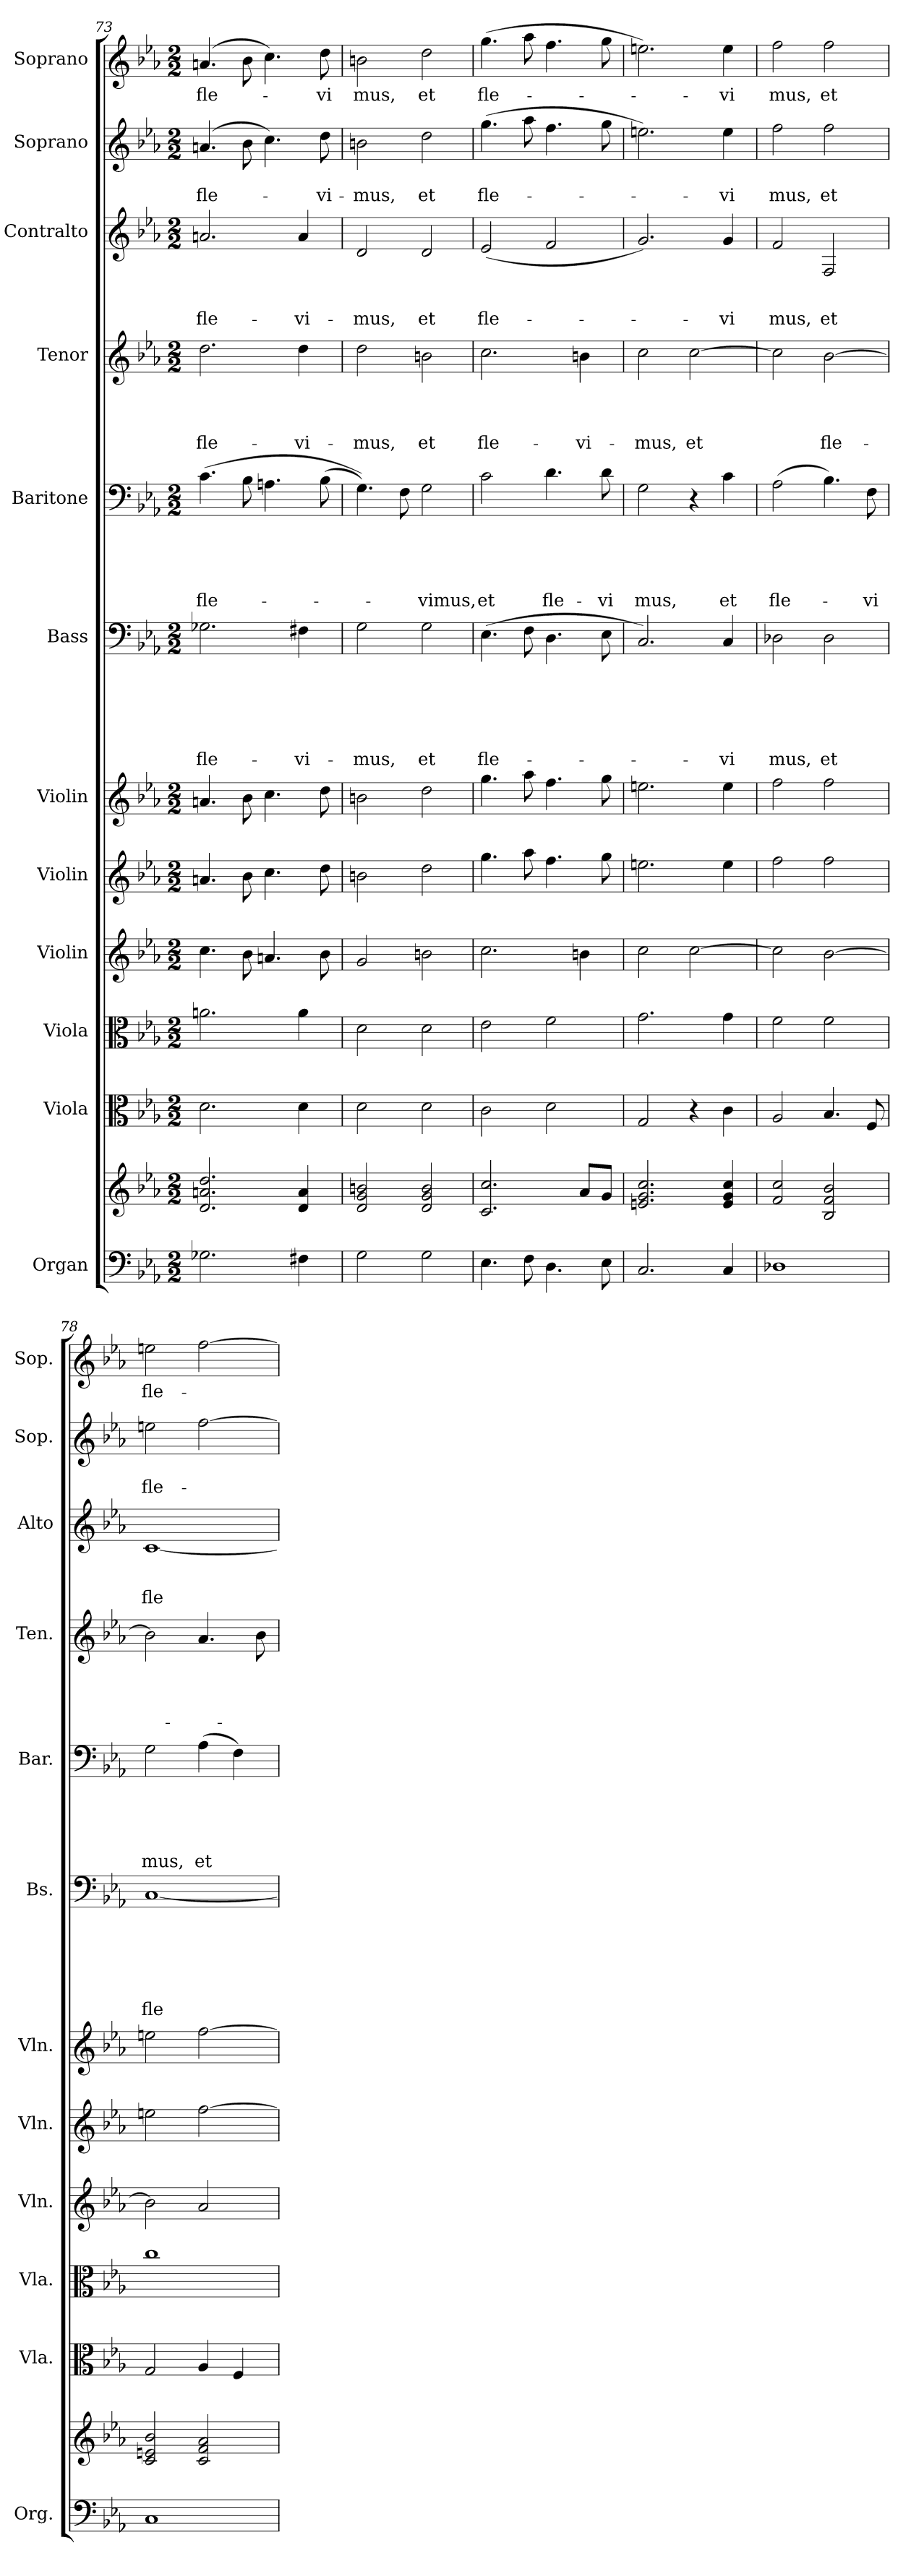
**kern	**kern	**kern	**kern	**kern	**kern	**kern	**kern	**text	**text	**text	**text	**text	**text	**kern	**text	**text	**text	**text	**text	**kern	**text	**text	**text	**text	**kern	**text	**text	**text	**kern	**text	**text	**kern	**text
*part12	*part12	*part11	*part10	*part9	*part8	*part7	*part6	*part6	*part6	*part6	*part6	*part6	*part6	*part5	*part5	*part5	*part5	*part5	*part5	*part4	*part4	*part4	*part4	*part4	*part3	*part3	*part3	*part3	*part2	*part2	*part2	*part1	*part1
*staff13	*staff12	*staff11	*staff10	*staff9	*staff8	*staff7	*staff6	*staff6	*staff6	*staff6	*staff6	*staff6	*staff6	*staff5	*staff5	*staff5	*staff5	*staff5	*staff5	*staff4	*staff4	*staff4	*staff4	*staff4	*staff3	*staff3	*staff3	*staff3	*staff2	*staff2	*staff2	*staff1	*staff1
*I"Organ	*	*I"Viola	*I"Viola	*I"Violin	*I"Violin	*I"Violin	*I"Bass	*	*	*	*	*	*	*I"Baritone	*	*	*	*	*	*I"Tenor	*	*	*	*	*I"Contralto	*	*	*	*I"Soprano	*	*	*I"Soprano	*
*I'Org.	*	*I'Vla.	*I'Vla.	*I'Vln.	*I'Vln.	*I'Vln.	*I'Bs.	*	*	*	*	*	*	*I'Bar.	*	*	*	*	*	*I'Ten.	*	*	*	*	*I'Alto	*	*	*	*I'Sop.	*	*	*I'Sop.	*
*clefF4	*clefG2	*clefC3	*clefC3	*clefG2	*clefG2	*clefG2	*clefF4	*	*	*	*	*	*	*clefF4	*	*	*	*	*	*clefG2	*	*	*	*	*clefG2	*	*	*	*clefG2	*	*	*clefG2	*
*	*	*	*	*	*	*	*	*	*	*	*	*	*	*	*	*	*	*	*	*ITrd7c12	*	*	*	*	*	*	*	*	*	*	*	*	*
*k[b-e-a-]	*k[b-e-a-]	*k[b-e-a-]	*k[b-e-a-]	*k[b-e-a-]	*k[b-e-a-]	*k[b-e-a-]	*k[b-e-a-]	*	*	*	*	*	*	*k[b-e-a-]	*	*	*	*	*	*k[b-e-a-]	*	*	*	*	*k[b-e-a-]	*	*	*	*k[b-e-a-]	*	*	*k[b-e-a-]	*
*E-:	*E-:	*E-:	*E-:	*E-:	*E-:	*E-:	*E-:	*	*	*	*	*	*	*E-:	*	*	*	*	*	*E-:	*	*	*	*	*E-:	*	*	*	*E-:	*	*	*E-:	*
*M2/2	*M2/2	*M2/2	*M2/2	*M2/2	*M2/2	*M2/2	*M2/2	*	*	*	*	*	*	*M2/2	*	*	*	*	*	*M2/2	*	*	*	*	*M2/2	*	*	*	*M2/2	*	*	*M2/2	*
=73	=73	=73	=73	=73	=73	=73	=73	=73	=73	=73	=73	=73	=73	=73	=73	=73	=73	=73	=73	=73	=73	=73	=73	=73	=73	=73	=73	=73	=73	=73	=73	=73	=73
*^	*^	*	*	*	*	*	*	*	*	*	*	*	*	*	*	*	*	*	*	*	*	*	*	*	*	*	*	*	*	*	*	*	*
*	*	*	*^	*	*	*	*	*	*	*	*	*	*	*	*	*	*	*	*	*	*	*	*	*	*	*	*	*	*	*	*	*	*	*	*
!	!	!	!	!	!	!	!	!	!	!	!	!	!	!	!	!LO:LY:b	!	!	!	!	!	!LO:LY:b	!	!	!	!	!LO:LY:b	!	!	!	!LO:LY:b	!	!	!LO:LY:b	!	!LO:LY:b
2.G-X\	1ryy	2.d/ 2.an/ 2.dd/	1ryy	1ryy	2.d\	2.an\	4.cc\	4.an/	4.an/	2.G-X\	.	.	.	.	.	fle-	(>4.c\	.	.	.	.	fle-	2.d\	.	.	.	fle-	2.an/	.	.	fle-	(>4.an/	.	fle-	(>4.an/	fle-
.	.	.	.	.	.	.	8b-\	8b-\	8b-\	.	.	.	.	.	.	.	8B-\	.	.	.	.	.	.	.	.	.	.	.	.	.	.	8b-\	.	.	8b-\	.
.	.	.	.	.	.	.	4.an/	4.cc\	4.cc\	.	.	.	.	.	.	.	4.An\	.	.	.	.	.	.	.	.	.	.	.	.	.	.	4.cc\)	.	.	4.cc\)	.
!	!	!	!	!	!	!	!	!	!	!	!	!	!	!	!	!LO:LY:b	!	!	!	!	!	!	!	!	!	!	!LO:LY:b	!	!	!	!LO:LY:b	!	!	!	!	!
4F#X\	.	4d/ 4a/	.	.	4d\	4a\	.	.	.	4F#X\	.	.	.	.	.	-vi-	.	.	.	.	.	.	4d\	.	.	.	-vi-	4a/	.	.	-vi-	.	.	.	.	.
!	!	!	!	!	!	!	!	!	!	!	!	!	!	!	!	!	!	!	!	!	!	!	!	!	!	!	!	!	!	!	!	!	!	!LO:LY:b	!	!LO:LY:b
.	.	.	.	.	.	.	8b-\	8dd\	8dd\	.	.	.	.	.	.	.	(>8B-\	.	.	.	.	.	.	.	.	.	.	.	.	.	.	8dd\	.	-vi-	8dd\	-vi
=74	=74	=74	=74	=74	=74	=74	=74	=74	=74	=74	=74	=74	=74	=74	=74	=74	=74	=74	=74	=74	=74	=74	=74	=74	=74	=74	=74	=74	=74	=74	=74	=74	=74	=74	=74	=74
!	!	!	!	!	!	!	!	!	!	!	!	!	!	!	!	!LO:LY:b	!	!	!	!	!	!	!	!	!	!	!LO:LY:b	!	!	!	!LO:LY:b	!	!	!LO:LY:b	!	!LO:LY:b
2G\	1ryy	2d/ 2g/ 2bn/	1ryy	1ryy	2d\	2d\	2g/	2bn\	2bn\	2G\	.	.	.	.	.	-mus,	4.G\))	.	.	.	.	.	2d\	.	.	.	-mus,	2d/	.	.	-mus,	2bn\	.	-mus,	2bn\	mus,
.	.	.	.	.	.	.	.	.	.	.	.	.	.	.	.	.	8F\	.	.	.	.	.	.	.	.	.	.	.	.	.	.	.	.	.	.	.
!	!	!	!	!	!	!	!	!	!	!	!	!	!	!	!	!LO:LY:b	!	!	!	!	!	!LO:LY:b	!	!	!	!	!LO:LY:b	!	!	!	!LO:LY:b	!	!	!LO:LY:b	!	!LO:LY:b
2G\	.	2d/ 2g/ 2b/	.	.	2d\	2d\	2bn\	2dd\	2dd\	2G\	.	.	.	.	.	et	2G\	.	.	.	.	-vi­mus,	2Bn\	.	.	.	et	2d/	.	.	et	2dd\	.	et	2dd\	et
=75	=75	=75	=75	=75	=75	=75	=75	=75	=75	=75	=75	=75	=75	=75	=75	=75	=75	=75	=75	=75	=75	=75	=75	=75	=75	=75	=75	=75	=75	=75	=75	=75	=75	=75	=75	=75
!	!	!	!	!	!	!	!	!	!	!	!	!	!	!	!	!LO:LY:b	!	!	!	!	!	!LO:LY:b	!	!	!	!	!LO:LY:b	!	!	!	!LO:LY:b	!	!	!LO:LY:b	!	!LO:LY:b
4.E-\	1ryy	2.c/ 2.cc/	1ryy	1ryy	2c\	2e-\	2.cc\	4.gg\	4.gg\	(>4.E-\	.	.	.	.	.	fle-	2c\	.	.	.	.	et	2.c\	.	.	.	fle-	(<2e-/	.	.	fle-	(>4.gg\	.	fle-	(>4.gg\	fle-
8F\	.	.	.	.	.	.	.	8aa-\	8aa-\	8F\	.	.	.	.	.	.	.	.	.	.	.	.	.	.	.	.	.	.	.	.	.	8aa-\	.	.	8aa-\	.
!	!	!	!	!	!	!	!	!	!	!	!	!	!	!	!	!	!	!	!	!	!	!LO:LY:b	!	!	!	!	!	!	!	!	!	!	!	!	!	!
4.D\	.	.	.	.	2d\	2f\	.	4.ff\	4.ff\	4.D\	.	.	.	.	.	.	4.d\	.	.	.	.	fle-	.	.	.	.	.	2f/	.	.	.	4.ff\	.	.	4.ff\	.
!	!	!	!	!	!	!	!	!	!	!	!	!	!	!	!	!	!	!	!	!	!	!	!	!	!	!	!LO:LY:b	!	!	!	!	!	!	!	!	!
.	.	8a-/L	.	.	.	.	4bn\	.	.	.	.	.	.	.	.	.	.	.	.	.	.	.	4Bn\	.	.	.	-vi-	.	.	.	.	.	.	.	.	.
!	!	!	!	!	!	!	!	!	!	!	!	!	!	!	!	!	!	!	!	!	!	!LO:LY:b	!	!	!	!	!	!	!	!	!	!	!	!	!	!
8E-\	.	8g/J	.	.	.	.	.	8gg\	8gg\	8E-\	.	.	.	.	.	.	8d\	.	.	.	.	-vi	.	.	.	.	.	.	.	.	.	8gg\	.	.	8gg\	.
=76	=76	=76	=76	=76	=76	=76	=76	=76	=76	=76	=76	=76	=76	=76	=76	=76	=76	=76	=76	=76	=76	=76	=76	=76	=76	=76	=76	=76	=76	=76	=76	=76	=76	=76	=76	=76
!	!	!	!	!	!	!	!	!	!	!	!	!	!	!	!	!	!	!	!	!	!	!LO:LY:b	!	!	!	!	!LO:LY:b	!	!	!	!	!	!	!	!	!
2.C/	1ryy	2.en/ 2.g/ 2.cc/	1ryy	1ryy	2G/	2.g\	2cc\	2.een\	2.een\	2.C/)	.	.	.	.	.	.	2G\	.	.	.	.	mus,	2c\	.	.	.	-mus,	2.g/)	.	.	.	2.een\)	.	.	2.een\)	.
!	!	!	!	!	!	!	!	!	!	!	!	!	!	!	!	!	!	!	!	!	!	!	!	!	!	!	!LO:LY:b	!	!	!	!	!	!	!	!	!
.	.	.	.	.	4r	.	[<2cc\	.	.	.	.	.	.	.	.	.	4r	.	.	.	.	.	[>2c\	.	.	.	et	.	.	.	.	.	.	.	.	.
!	!	!	!	!	!	!	!	!	!	!	!	!	!	!	!	!LO:LY:b	!	!	!	!	!	!LO:LY:b	!	!	!	!	!	!	!	!	!LO:LY:b	!	!	!LO:LY:b	!	!LO:LY:b
4C/	.	4e/ 4g/ 4cc/	.	.	4c\	4g\	.	4ee\	4ee\	4C/	.	.	.	.	.	-vi	4c\	.	.	.	.	et	.	.	.	.	.	4g/	.	.	-vi	4ee\	.	-vi	4ee\	-vi
=77	=77	=77	=77	=77	=77	=77	=77	=77	=77	=77	=77	=77	=77	=77	=77	=77	=77	=77	=77	=77	=77	=77	=77	=77	=77	=77	=77	=77	=77	=77	=77	=77	=77	=77	=77	=77
!	!	!	!	!	!	!	!	!	!	!	!	!	!	!	!	!LO:LY:b	!	!	!	!	!	!LO:LY:b	!	!	!	!	!	!	!	!	!LO:LY:b	!	!	!LO:LY:b	!	!LO:LY:b
1D-X	1ryy	2f/ 2cc/	1ryy	1ryy	2A-/	2f\	2cc\]	2ff\	2ff\	2D-X\	.	.	.	.	.	mus,	(>2A-\	.	.	.	.	fle-	2c\]	.	.	.	.	2f/	.	.	mus,	2ff\	.	mus,	2ff\	mus,
!	!	!	!	!	!	!	!	!	!	!	!	!	!	!	!	!LO:LY:b	!	!	!	!	!	!	!	!	!	!	!LO:LY:b	!	!	!	!LO:LY:b	!	!	!LO:LY:b	!	!LO:LY:b
.	.	2B-/ 2f/ 2b-/	.	.	4.B-/	2f\	[<2b-\	2ff\	2ff\	2D-\	.	.	.	.	.	et	4.B-\)	.	.	.	.	.	[>2B-\	.	.	.	fle-	2F/	.	.	et	2ff\	.	et	2ff\	et
!	!	!	!	!	!	!	!	!	!	!	!	!	!	!	!	!	!	!	!	!	!	!LO:LY:b	!	!	!	!	!	!	!	!	!	!	!	!	!	!
.	.	.	.	.	8F/	.	.	.	.	.	.	.	.	.	.	.	8F\	.	.	.	.	-vi	.	.	.	.	.	.	.	.	.	.	.	.	.	.
=78	=78	=78	=78	=78	=78	=78	=78	=78	=78	=78	=78	=78	=78	=78	=78	=78	=78	=78	=78	=78	=78	=78	=78	=78	=78	=78	=78	=78	=78	=78	=78	=78	=78	=78	=78	=78
!	!	!	!	!	!	!	!	!	!	!	!	!	!	!	!	!LO:LY:b	!	!	!	!	!	!LO:LY:b	!	!	!	!	!	!	!	!	!LO:LY:b	!	!	!LO:LY:b	!	!LO:LY:b
1C	1ryy	2c/ 2en/ 2b-/	1ryy	1ryy	2G/	1cc	2b-\]	2een\	2een\	[<1C	.	.	.	.	.	fle-	2G\	.	.	.	.	mus,	2B-\]	.	.	.	.	[<1c	.	.	fle-	2een\	.	fle-	2een\	fle-
!	!	!	!	!	!	!	!	!	!	!	!	!	!	!	!	!	!	!	!	!	!	!LO:LY:b	!	!	!	!	!	!	!	!	!	!	!	!	!	!
.	.	2c/ 2f/ 2a-/	.	.	4A-/	.	2a-/	[>2ff\	[>2ff\	.	.	.	.	.	.	.	(>4A-\	.	.	.	.	et	4.A-/	.	.	.	.	.	.	.	.	[>2ff\	.	.	[>2ff\	.
.	.	.	.	.	4F/	.	.	.	.	.	.	.	.	.	.	.	4F\)	.	.	.	.	.	.	.	.	.	.	.	.	.	.	.	.	.	.	.
.	.	.	.	.	.	.	.	.	.	.	.	.	.	.	.	.	.	.	.	.	.	.	8B-\	.	.	.	.	.	.	.	.	.	.	.	.	.
*v	*v	*	*	*	*	*	*	*	*	*	*	*	*	*	*	*	*	*	*	*	*	*	*	*	*	*	*	*	*	*	*	*	*	*	*	*
*	*v	*v	*v	*	*	*	*	*	*	*	*	*	*	*	*	*	*	*	*	*	*	*	*	*	*	*	*	*	*	*	*	*	*	*	*
=	=	=	=	=	=	=	=	=	=	=	=	=	=	=	=	=	=	=	=	=	=	=	=	=	=	=	=	=	=	=	=	=	=
*-	*-	*-	*-	*-	*-	*-	*-	*-	*-	*-	*-	*-	*-	*-	*-	*-	*-	*-	*-	*-	*-	*-	*-	*-	*-	*-	*-	*-	*-	*-	*-	*-	*-
